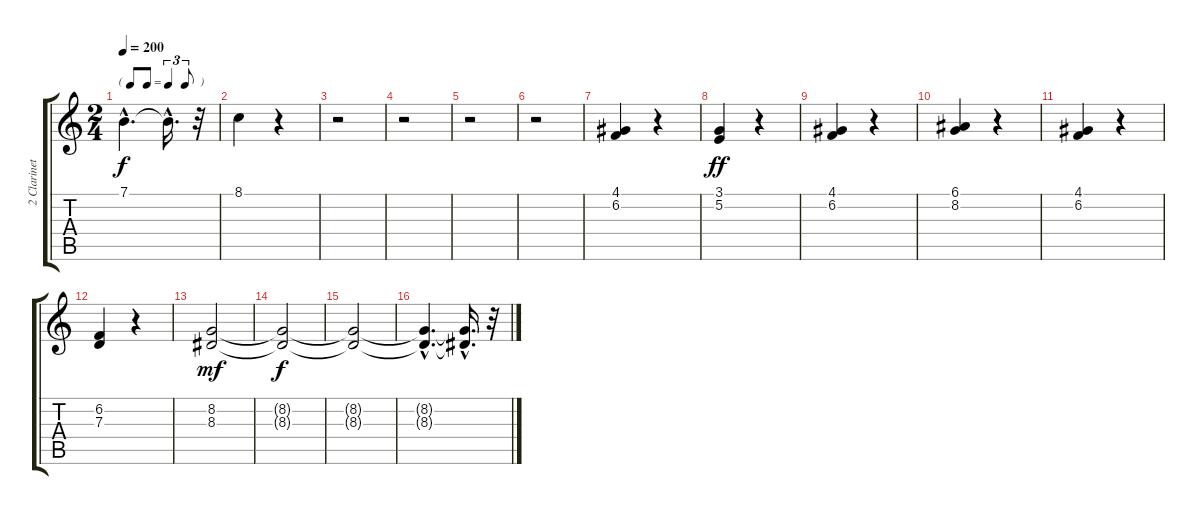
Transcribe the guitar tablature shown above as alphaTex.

\track ("2 Clarinets in Bb" "2 Clarinet") {instrument clarinet}
\staff {score tabs}
\tuning (E4 B3 G3 D3 A2 E2) {hide}
\ts (2 4)
\tf triplet8th
\tempo 200
\clef g2
\ks c
7.1{hac t}.4{d dy f} 7.1{hac t}.16{d} r.32 |
8.1.4 r.4 |
r.2 |
r.2 |
r.2 |
r.2 |
(4.1 6.2).4 r.4 |
(3.1 5.2).4{dy ff} r.4 |
(4.1 6.2).4 r.4 |
(6.1 8.2).4 r.4 |
(4.1 6.2).4 r.4 |
(6.2 7.3).4 r.4 |
(8.2 8.3).2{dy mf} |
(8.2{t} 8.3{t}).2{dy f} |
(8.2{t} 8.3{t}).2 |
(8.2{hac t} 8.3{hac t}).4{d} (8.2{hac t} 8.3{hac t}).16{d} r.32
